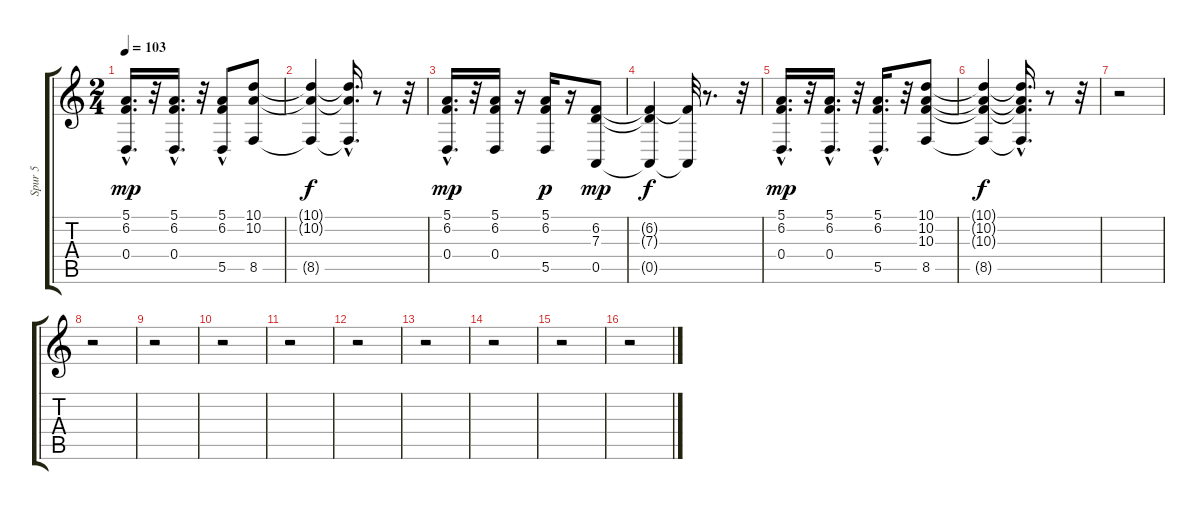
\track ("Spur 5" "Spur 5") {instrument choiraahs}
\staff {score tabs}
\tuning (E4 B3 G3 D3 A2 E2) {hide}
\ts (2 4)
\tempo 103
\clef g2
\ks c
(5.1{hac} 6.2 0.4{hac}).16{d dy mp} r.32 (5.1{hac} 6.2{hac} 0.4).16{d} r.32 (5.1{hac} 6.2{hac} 5.5).8 (10.1 10.2 8.5).8 |
(10.1{t} 10.2{t} 8.5{t}).4{dy f} (10.1{t} 10.2{t} 8.5{hac t}).16{d} r.8 r.32 |
(5.1{hac} 6.2 0.4).16{d dy mp} r.32 (5.1 6.2 0.4).16 r.16 (5.1 6.2 5.5).16{dy p} r.16 (6.2 7.3 0.5).8{dy mp} |
(6.2{t} 7.3{t} 0.5{t}).4{dy f} (6.2{t} 0.5{t}).32 r.8{d} r.32 |
(5.1{hac} 6.2{hac} 0.4{hac}).16{d dy mp} r.32 (5.1{hac} 6.2{hac} 0.4{hac}).16{d} r.32 (5.1{hac} 6.2 5.5{hac}).16{d} r.32 (10.1 10.2 10.3 8.5).8 |
(10.1{t} 10.2{t} 10.3{t} 8.5{t}).4{dy f} (10.1{hac t} 10.2{hac t} 10.3{hac t} 8.5{hac t}).16{d} r.8 r.32 |
r.2 |
r.2 |
r.2 |
r.2 |
r.2 |
r.2 |
r.2 |
r.2 |
r.2 |
r.2
